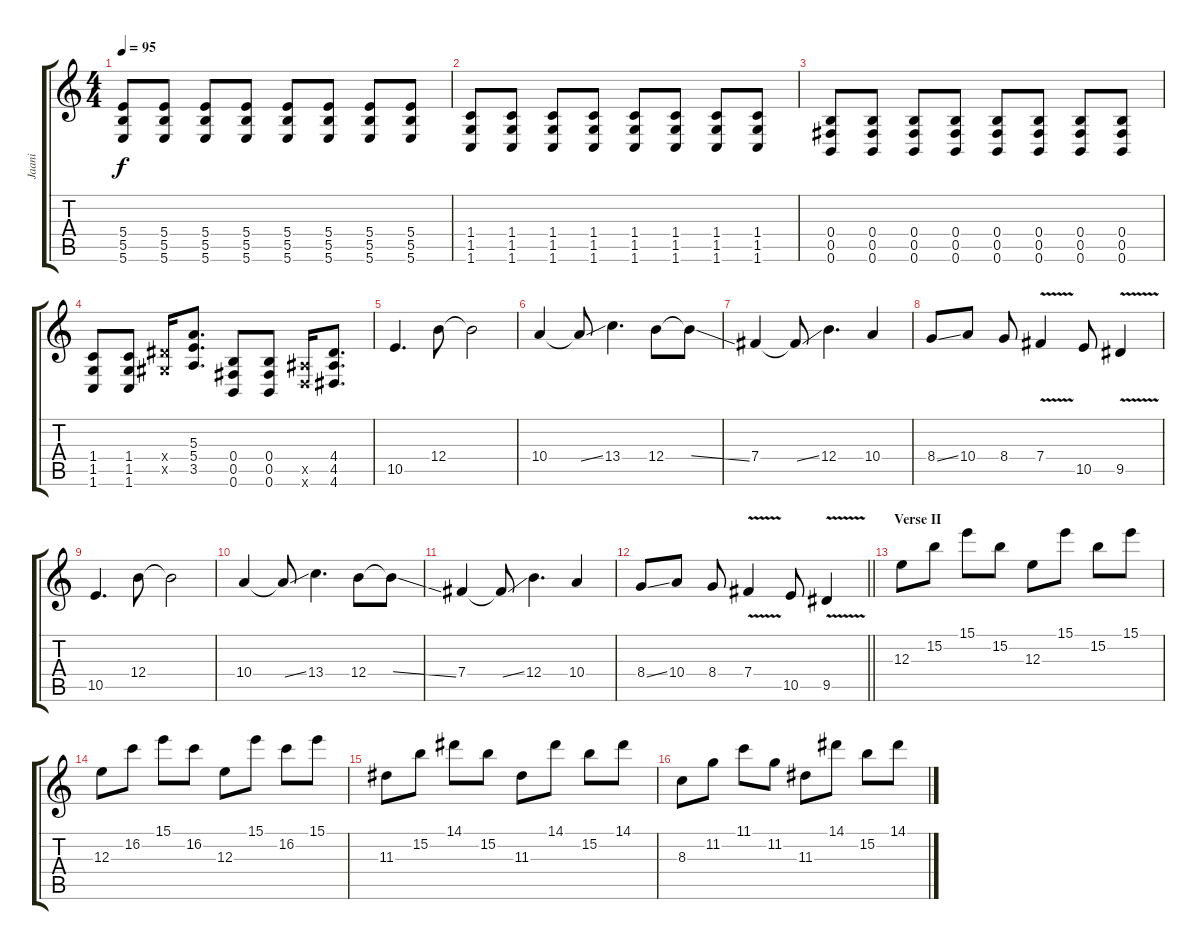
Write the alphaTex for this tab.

\track ("Jaani" "Jaani") {instrument electricguitarclean}
\staff {score tabs}
\tuning (Db4 Ab3 E3 B2 Gb2 B1) {hide}
\ts (4 4)
\tempo 95
\clef g2
\ks c
(5.4 5.5 5.6).8{dy f} (5.4 5.5 5.6).8 (5.4 5.5 5.6).8 (5.4 5.5 5.6).8 (5.4 5.5 5.6).8 (5.4 5.5 5.6).8 (5.4 5.5 5.6).8 (5.4 5.5 5.6).8 |
(1.4 1.5 1.6).8 (1.4 1.5 1.6).8 (1.4 1.5 1.6).8 (1.4 1.5 1.6).8 (1.4 1.5 1.6).8 (1.4 1.5 1.6).8 (1.4 1.5 1.6).8 (1.4 1.5 1.6).8 |
(0.4 0.5 0.6).8 (0.4 0.5 0.6).8 (0.4 0.5 0.6).8 (0.4 0.5 0.6).8 (0.4 0.5 0.6).8 (0.4 0.5 0.6).8 (0.4 0.5 0.6).8 (0.4 0.5 0.6).8 |
(1.4 1.5 1.6).8 (1.4 1.5 1.6).8 (4.4{x} 2.5{x}).16 (5.3 5.4 3.5).8{d} (0.4 0.5 0.6).8 (0.4 0.5 0.6).8 (4.5{x} 3.6{x}).16 (4.4 4.5 4.6).8{d} |
10.5.4{d} 12.4.8 12.4{t}.2 |
10.4.4 10.4{ss t}.8 13.4.4{d} 12.4.8 12.4{ss t}.8 |
7.4.4 7.4{ss t}.8 12.4.4{d} 10.4.4 |
8.4{ss}.8 10.4.8 8.4.8 7.4{v}.4 10.5.8 9.5{v}.4 |
10.5.4{d} 12.4.8 12.4{t}.2 |
10.4.4 10.4{ss t}.8 13.4.4{d} 12.4.8 12.4{ss t}.8 |
7.4.4 7.4{ss t}.8 12.4.4{d} 10.4.4 |
\barLineRight lightlight
8.4{ss}.8 10.4.8 8.4.8 7.4{v}.4 10.5.8 9.5{v}.4 |
\section ("" "Verse II")
12.3.8 15.2.8 15.1.8 15.2.8 12.3.8 15.1.8 15.2.8 15.1.8 |
12.3.8 16.2.8 15.1.8 16.2.8 12.3.8 15.1.8 16.2.8 15.1.8 |
11.3.8 15.2.8 14.1.8 15.2.8 11.3.8 14.1.8 15.2.8 14.1.8 |
8.3.8 11.2.8 11.1.8 11.2.8 11.3.8 14.1.8 15.2.8 14.1.8
